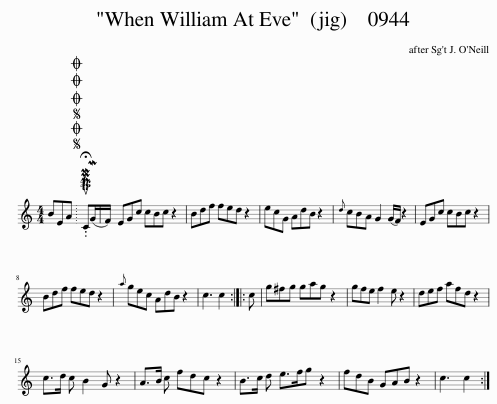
X:1
L:1/8
M:4/4
I:linebreak $
K:C
V:1 treble
V:1
 BEA |SOSOOO .!fermata!PMTuC(MG/F/) | EGc cBc z2 | Bdf fed z2 | ecG AdB z2 | %5
{d} cBA G2 (G/F/) z2 | EGc cBc z2 |$ Bdf fed z2 |{a} gec AdB z2 | c3 c2 :: %10
 c | g^fg gag z2 | gfe f2 e z2 | def afd z2 |$ c>d c B2 G z2 | %15
 A>B c fdc z2 | B>c d e>fg z2 | fdB GAB z2 | c3 c2 :| %19
